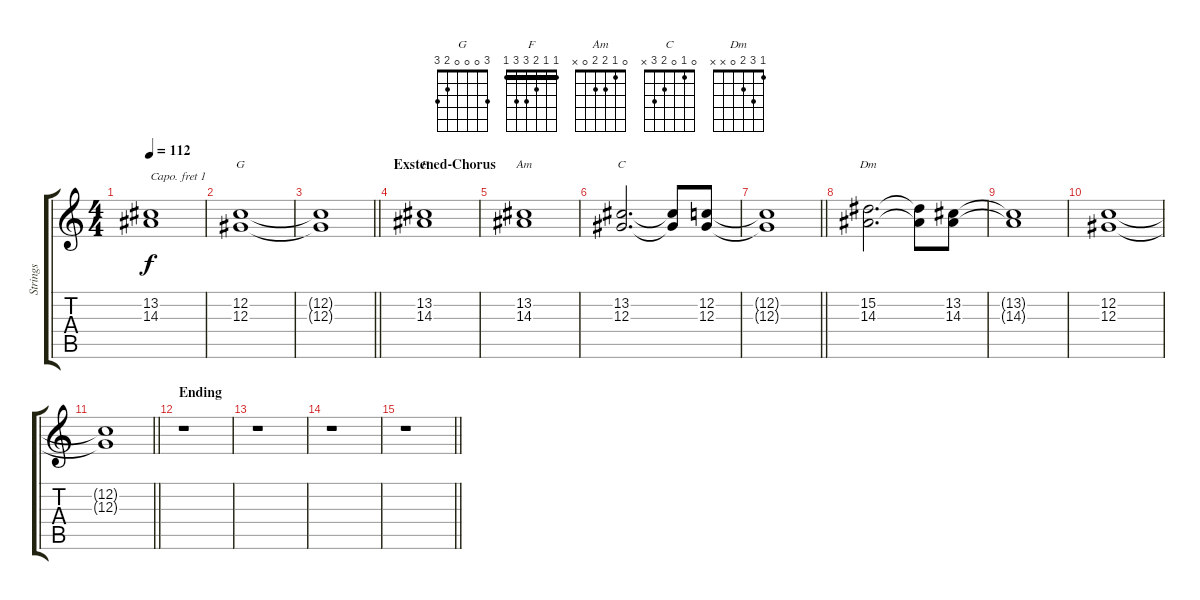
\track ("Strings" "Strings") {instrument stringensemble1}
\staff {score tabs}
\capo 1
\tuning (E4 B3 G3 D3 A2 E2) {hide}
\chord ("G" 3 0 0 0 2 3)
\chord ("F" 1 1 2 3 3 1) {barre 1}
\chord ("Am" 0 1 2 2 0 x)
\chord ("C" 0 1 0 2 3 x)
\chord ("Dm" 1 3 2 0 x x)
\ts (4 4)
\tempo 112
\clef g2
\ks c
(13.2{t} 14.3{t}).1{dy f} |
(12.2 12.3).1{ch "G"} |
\barLineRight lightlight
(12.2{t} 12.3{t}).1 |
\section ("" "Exstened-Chorus")
(13.2 14.3).1{ch "F"} |
(13.2 14.3).1{ch "Am"} |
(13.2 12.3).2{d ch "C"} (13.2{t} 12.3{t}).8 (12.2 12.3).8 |
\barLineRight lightlight
(12.2{t} 12.3{t}).1 |
(15.2 14.3).2{d ch "Dm"} (15.2{t} 14.3{t}).8 (13.2 14.3).8 |
(13.2{t} 14.3{t}).1 |
(12.2 12.3).1 |
\barLineRight lightlight
(12.2{t} 12.3{t}).1 |
\section ("" "Ending")
r.1 |
r.1 |
r.1 |
\barLineRight lightlight
r.1
